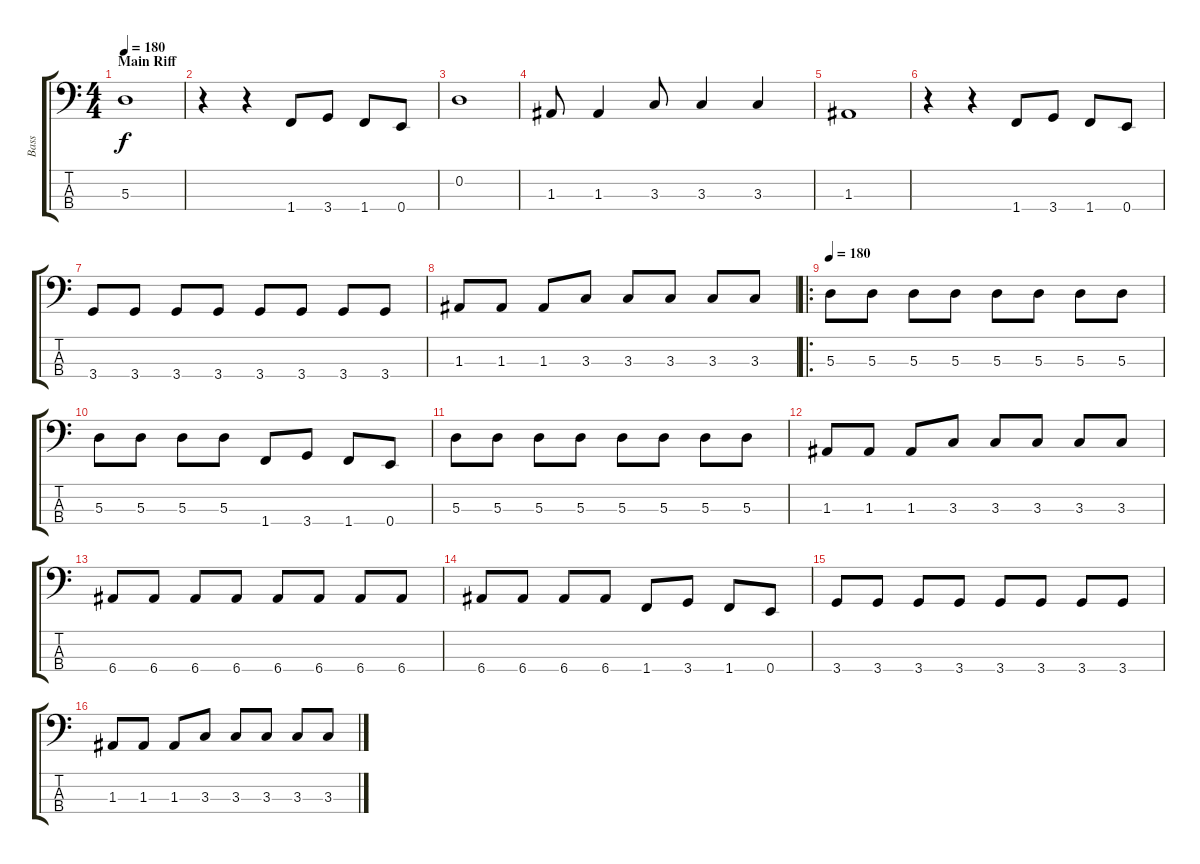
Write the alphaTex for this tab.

\track ("Bass" "Bass") {instrument electricbassfinger}
\staff {score tabs}
\tuning (G2 D2 A1 E1) {hide}
\ts (4 4)
\section ("" "Main Riff")
\tempo 180
\clef f4
\ks c
5.3.1{dy f} |
r.4 r.4 1.4.8 3.4.8 1.4.8 0.4.8 |
0.2.1 |
1.3.8 1.3.4 3.3.8 3.3.4 3.3.4 |
1.3.1 |
r.4 r.4 1.4.8 3.4.8 1.4.8 0.4.8 |
3.4.8 3.4.8 3.4.8 3.4.8 3.4.8 3.4.8 3.4.8 3.4.8 |
1.3.8 1.3.8 1.3.8 3.3.8 3.3.8 3.3.8 3.3.8 3.3.8 |
\ro
\tempo 180
5.3.8 5.3.8 5.3.8 5.3.8 5.3.8 5.3.8 5.3.8 5.3.8 |
5.3.8 5.3.8 5.3.8 5.3.8 1.4.8 3.4.8 1.4.8 0.4.8 |
5.3.8 5.3.8 5.3.8 5.3.8 5.3.8 5.3.8 5.3.8 5.3.8 |
1.3.8 1.3.8 1.3.8 3.3.8 3.3.8 3.3.8 3.3.8 3.3.8 |
6.4.8 6.4.8 6.4.8 6.4.8 6.4.8 6.4.8 6.4.8 6.4.8 |
6.4.8 6.4.8 6.4.8 6.4.8 1.4.8 3.4.8 1.4.8 0.4.8 |
3.4.8 3.4.8 3.4.8 3.4.8 3.4.8 3.4.8 3.4.8 3.4.8 |
1.3.8 1.3.8 1.3.8 3.3.8 3.3.8 3.3.8 3.3.8 3.3.8
